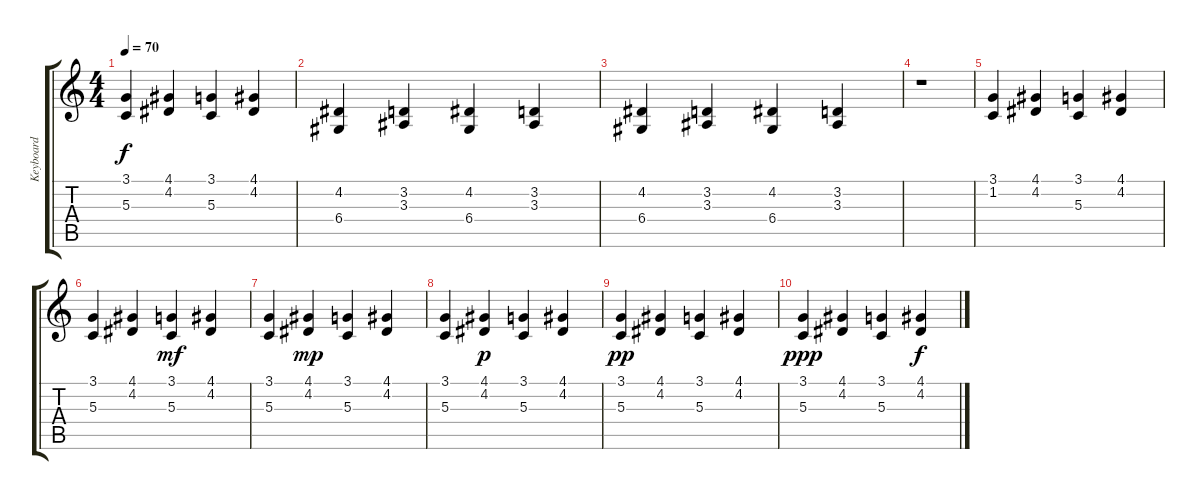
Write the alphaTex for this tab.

\track ("Keyboard" "Keyboard") {instrument acousticgrandpiano}
\staff {score tabs}
\tuning (E4 B3 G3 D3 A2 E2) {hide}
\ts (4 4)
\tempo 70
\clef g2
\ks c
(3.1 5.3).4{dy f} (4.1 4.2).4 (3.1 5.3).4 (4.1 4.2).4 |
(4.2 6.4).4 (3.2 3.3).4 (4.2 6.4).4 (3.2 3.3).4 |
(4.2 6.4).4 (3.2 3.3).4 (4.2 6.4).4 (3.2 3.3).4 |
r.1 |
(3.1 1.2).4 (4.1 4.2).4 (3.1 5.3).4 (4.1 4.2).4 |
(3.1 5.3).4 (4.1 4.2).4 (3.1 5.3).4{dy mf} (4.1 4.2).4 |
(3.1 5.3).4 (4.1 4.2).4{dy mp} (3.1 5.3).4 (4.1 4.2).4 |
(3.1 5.3).4 (4.1 4.2).4{dy p} (3.1 5.3).4 (4.1 4.2).4 |
(3.1 5.3).4{dy pp} (4.1 4.2).4 (3.1 5.3).4 (4.1 4.2).4 |
(3.1 5.3).4{dy ppp} (4.1 4.2).4 (3.1 5.3).4 (4.1 4.2).4{dy f}
